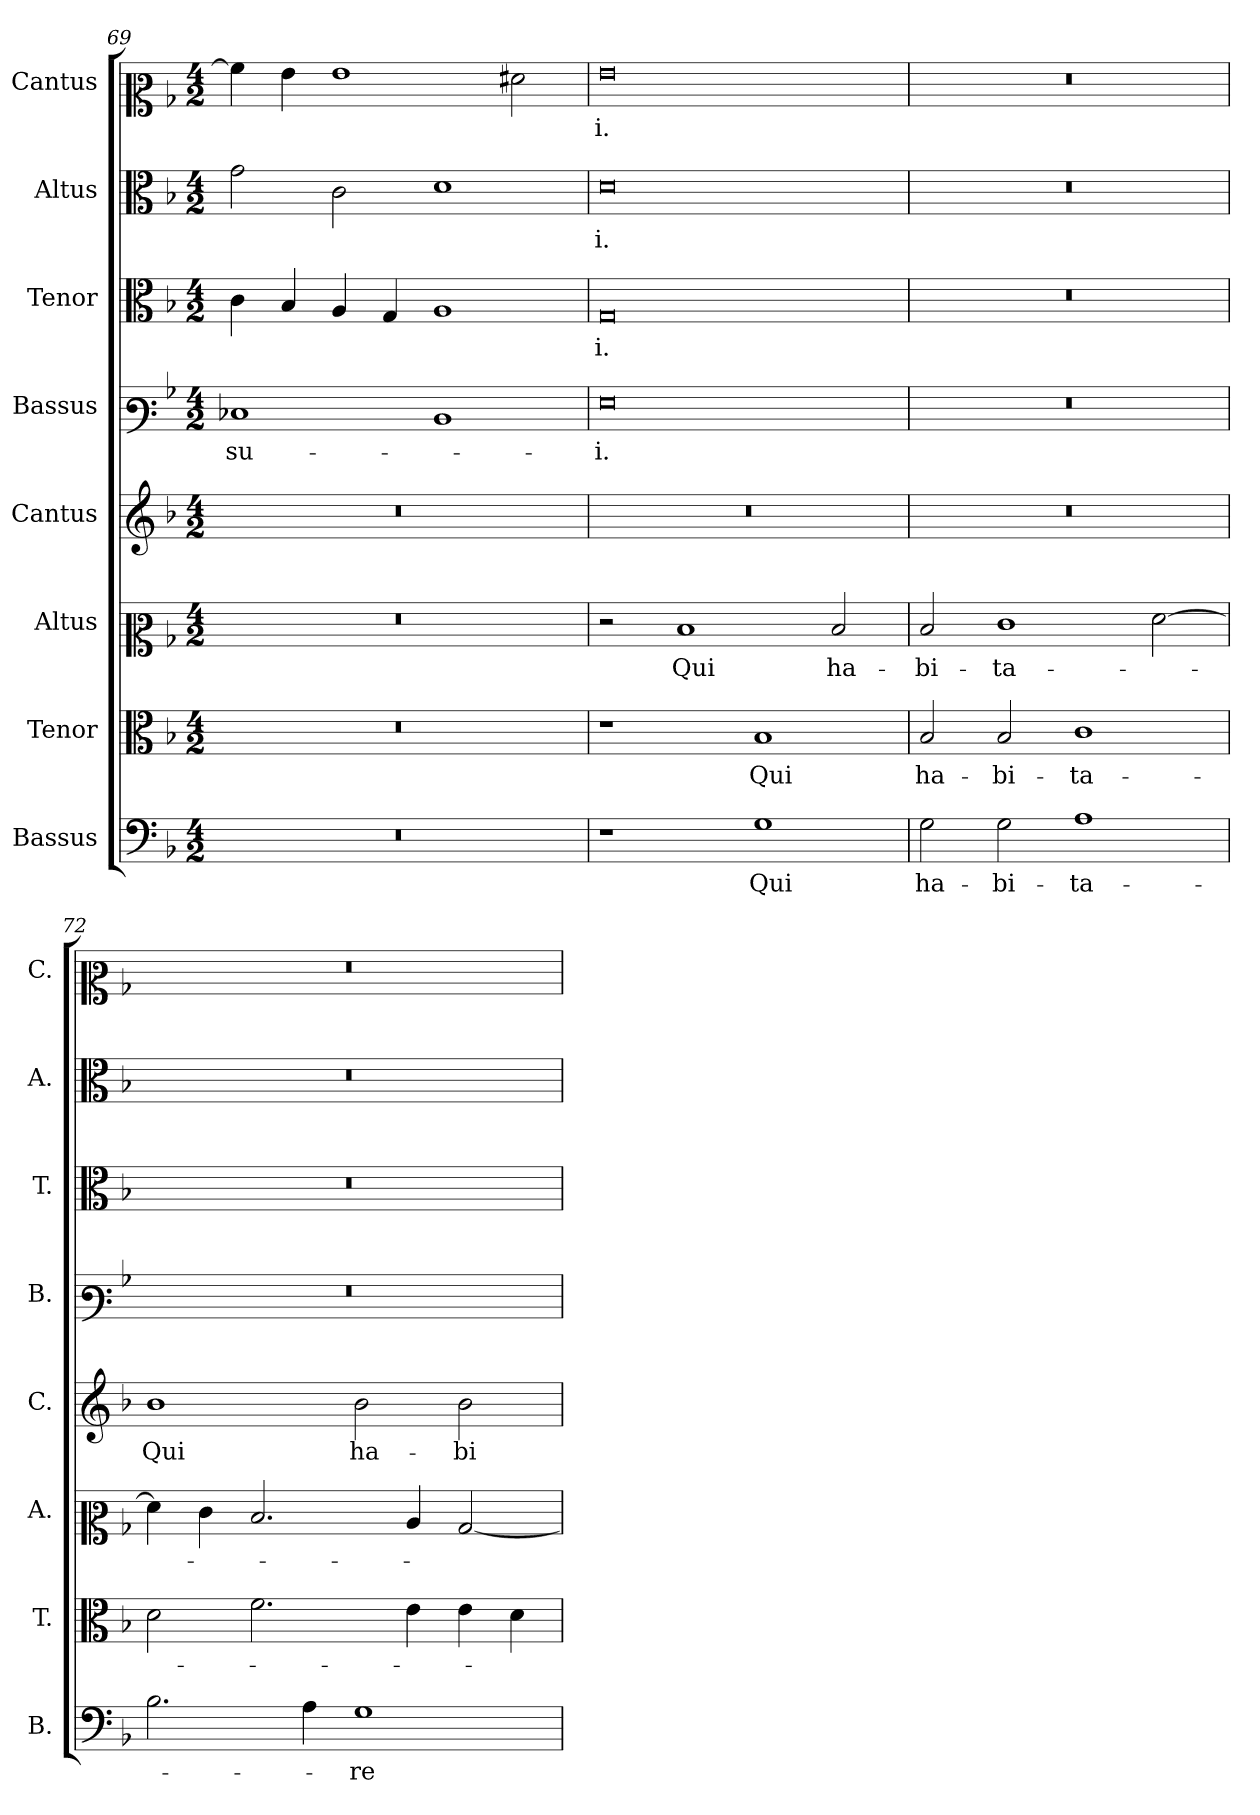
**kern	**text	**kern	**text	**kern	**text	**kern	**text	**kern	**text	**kern	**text	**kern	**text	**kern	**text
*part8	*part8	*part7	*part7	*part6	*part6	*part5	*part5	*part4	*part4	*part3	*part3	*part2	*part2	*part1	*part1
*staff8	*staff8	*staff7	*staff7	*staff6	*staff6	*staff5	*staff5	*staff4	*staff4	*staff3	*staff3	*staff2	*staff2	*staff1	*staff1
*I"Bassus	*	*I"Tenor	*	*I"Altus	*	*I"Cantus	*	*I"Bassus	*	*I"Tenor	*	*I"Altus	*	*I"Cantus	*
*I'B.	*	*I'T.	*	*I'A.	*	*I'C.	*	*I'B.	*	*I'T.	*	*I'A.	*	*I'C.	*
*clefF4	*	*clefC3	*	*clefC2	*	*clefG2	*	*clefF3	*	*clefC3	*	*clefC3	*	*clefC2	*
*k[b-]	*	*k[b-]	*	*k[b-]	*	*k[b-]	*	*k[b-]	*	*k[b-]	*	*k[b-]	*	*k[b-]	*
*M4/2	*	*M4/2	*	*M4/2	*	*M4/2	*	*M4/2	*	*M4/2	*	*M4/2	*	*M4/2	*
=69	=69	=69	=69	=69	=69	=69	=69	=69	=69	=69	=69	=69	=69	=69	=69
0r	.	0r	.	0r	.	0r	.	1E-X	su-	4c\	.	2g\	.	4a\]	.
.	.	.	.	.	.	.	.	.	.	4B-/	.	.	.	4g\	.
.	.	.	.	.	.	.	.	.	.	4A/	.	2c\	.	1g	.
.	.	.	.	.	.	.	.	.	.	4G/	.	.	.	.	.
.	.	.	.	.	.	.	.	1D	.	1A	.	1d	.	.	.
.	.	.	.	.	.	.	.	.	.	.	.	.	.	2f#X\	.
=70	=70	=70	=70	=70	=70	=70	=70	=70	=70	=70	=70	=70	=70	=70	=70
1r	.	1r	.	2r	.	0r	.	0G	-i.	0G	-i.	0d	-i.	0g	i.
.	.	.	.	1d	Qui	.	.	.	.	.	.	.	.	.	.
1G	Qui	1B-	Qui	.	.	.	.	.	.	.	.	.	.	.	.
.	.	.	.	2d/	ha-	.	.	.	.	.	.	.	.	.	.
=71	=71	=71	=71	=71	=71	=71	=71	=71	=71	=71	=71	=71	=71	=71	=71
2G\	ha-	2B-/	ha-	2d/	-bi-	0r	.	0r	.	0r	.	0r	.	0r	.
2G\	-bi-	2B-/	-bi-	1e	-ta-	.	.	.	.	.	.	.	.	.	.
1A	-ta-	1c	-ta-	.	.	.	.	.	.	.	.	.	.	.	.
.	.	.	.	[2f\	.	.	.	.	.	.	.	.	.	.	.
=72	=72	=72	=72	=72	=72	=72	=72	=72	=72	=72	=72	=72	=72	=72	=72
2.B-\	.	2d\	.	4f\]	.	1b-	Qui	0r	.	0r	.	0r	.	0r	.
.	.	.	.	4e\	.	.	.	.	.	.	.	.	.	.	.
.	.	2.f\	.	2.d/	.	.	.	.	.	.	.	.	.	.	.
4A\	.	.	.	.	.	.	.	.	.	.	.	.	.	.	.
1G	-re	.	.	.	.	2b-\	ha-	.	.	.	.	.	.	.	.
.	.	4e\	.	4c/	.	.	.	.	.	.	.	.	.	.	.
.	.	4e\	.	[2B-/	.	2b-\	-bi-	.	.	.	.	.	.	.	.
.	.	4d\	.	.	.	.	.	.	.	.	.	.	.	.	.
=	=	=	=	=	=	=	=	=	=	=	=	=	=	=	=
*-	*-	*-	*-	*-	*-	*-	*-	*-	*-	*-	*-	*-	*-	*-	*-
